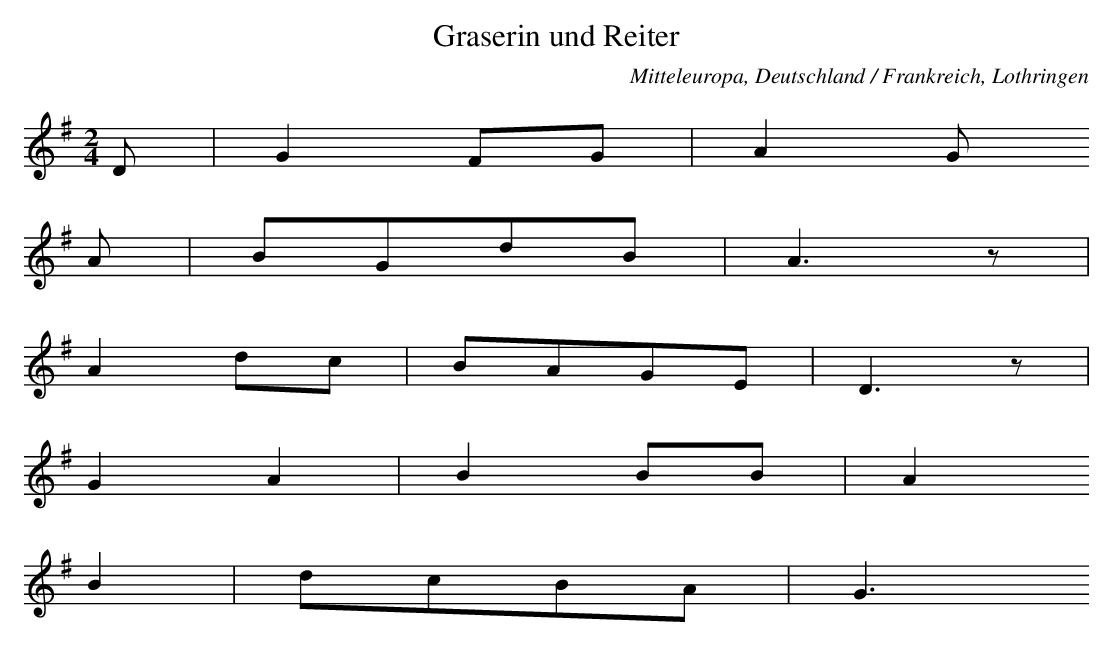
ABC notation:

X:1
T: Graserin und Reiter
O: Mitteleuropa, Deutschland / Frankreich, Lothringen
M: 2/4
L: 1/8
K: G
D | G2FG | A2G
A | BGdB | A3z |
A2dc | BAGE | D3z |
G2A2 | B2BB | A2
B2 | dcBA | G3
